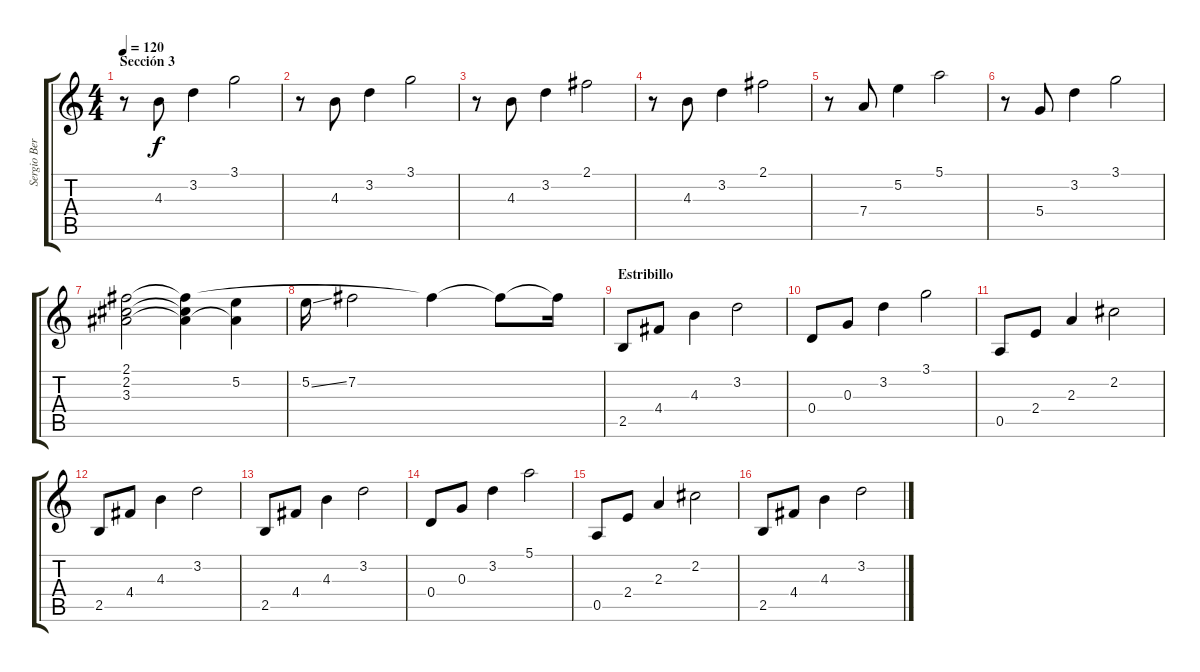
\track ("Sergio Berdichevski" "Sergio Ber") {instrument acousticguitarsteel}
\staff {score tabs}
\tuning (E4 B3 G3 D3 A2 E2) {hide}
\ts (4 4)
\section ("" "Sección 3")
\tempo 120
\clef g2
\ks c
r.8{dy f} 4.3.8 3.2.4 3.1.2 |
r.8 4.3.8 3.2.4 3.1.2 |
r.8 4.3.8 3.2.4 2.1.2 |
r.8 4.3.8 3.2.4 2.1.2 |
r.8 7.4.8 5.2.4 5.1.2 |
r.8 5.4.8 3.2.4 3.1.2 |
(2.1 2.2 3.3).2 (2.1{t} 2.2{t} 3.3{t}).4 (5.2 3.3{t}).4 |
5.2{ss}.16 7.2.2 2.1{t}.4 2.1{t}.8 2.1{t}.16 |
\section ("" "Estribillo")
2.5.8 4.4.8 4.3.4 3.2.2 |
0.4.8 0.3.8 3.2.4 3.1.2 |
0.5.8 2.4.8 2.3.4 2.2.2 |
2.5.8 4.4.8 4.3.4 3.2.2 |
2.5.8 4.4.8 4.3.4 3.2.2 |
0.4.8 0.3.8 3.2.4 5.1.2 |
0.5.8 2.4.8 2.3.4 2.2.2 |
2.5.8 4.4.8 4.3.4 3.2.2
